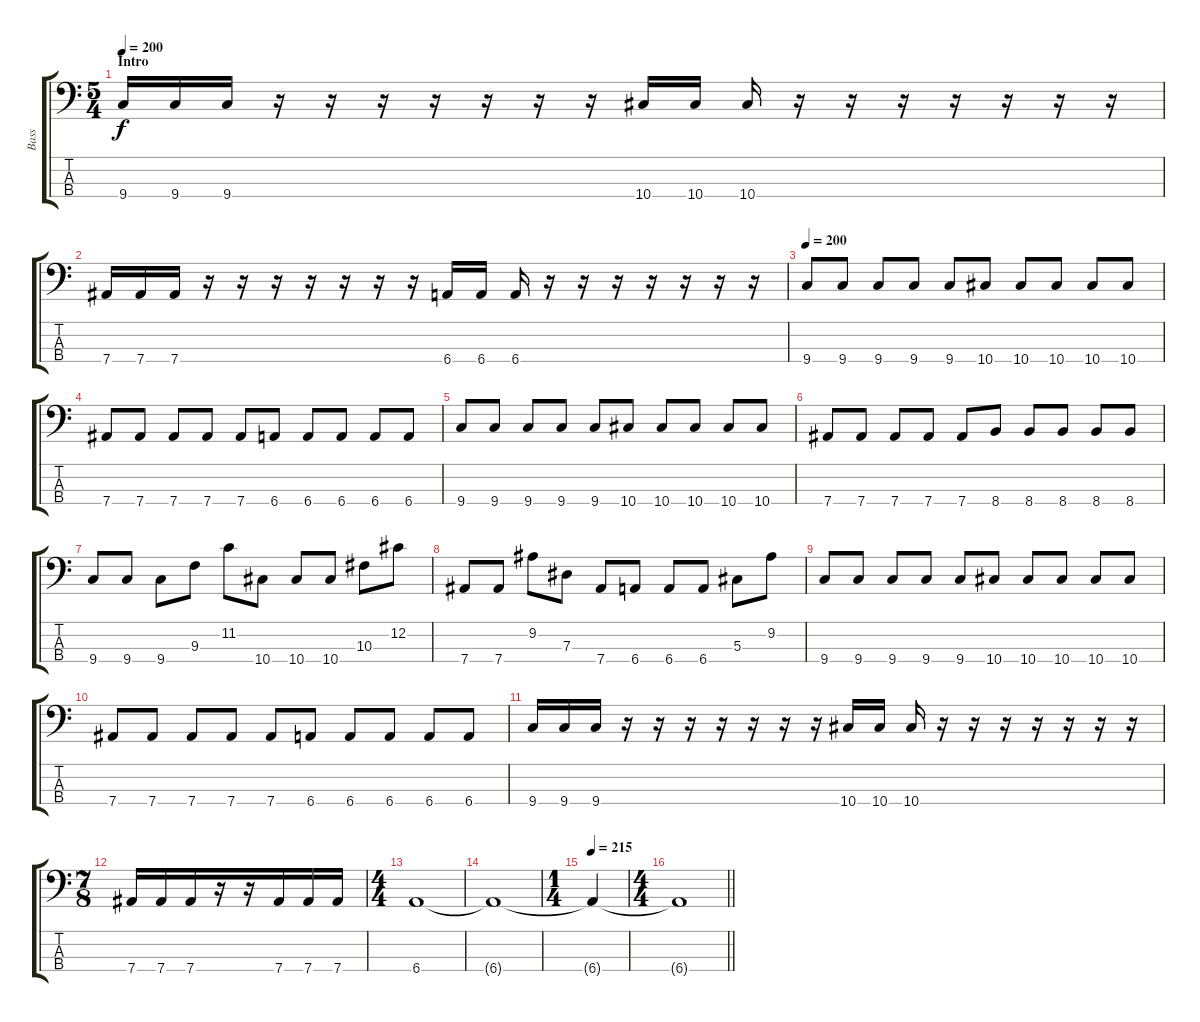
\track ("Bass" "Bass") {instrument electricbasspick}
\staff {score tabs}
\tuning (Gb2 Db2 Ab1 Eb1) {hide}
\ts (5 4)
\section ("" "Intro")
\tempo 200
\clef f4
\ks c
9.4.16{dy f instrument electricbasspick} 9.4.16 9.4.16 r.16 r.16 r.16 r.16 r.16 r.16 r.16 10.4.16 10.4.16 10.4.16 r.16 r.16 r.16 r.16 r.16 r.16 r.16 |
7.4.16 7.4.16 7.4.16 r.16 r.16 r.16 r.16 r.16 r.16 r.16 6.4.16 6.4.16 6.4.16 r.16 r.16 r.16 r.16 r.16 r.16 r.16 |
\tempo 200
9.4.8 9.4.8 9.4.8 9.4.8 9.4.8 10.4.8 10.4.8 10.4.8 10.4.8 10.4.8 |
7.4.8 7.4.8 7.4.8 7.4.8 7.4.8 6.4.8 6.4.8 6.4.8 6.4.8 6.4.8 |
9.4.8 9.4.8 9.4.8 9.4.8 9.4.8 10.4.8 10.4.8 10.4.8 10.4.8 10.4.8 |
7.4.8 7.4.8 7.4.8 7.4.8 7.4.8 8.4.8 8.4.8 8.4.8 8.4.8 8.4.8 |
9.4.8 9.4.8 9.4.8 9.3.8 11.2.8 10.4.8 10.4.8 10.4.8 10.3.8 12.2.8 |
7.4.8 7.4.8 9.2.8 7.3.8 7.4.8 6.4.8 6.4.8 6.4.8 5.3.8 9.2.8 |
9.4.8 9.4.8 9.4.8 9.4.8 9.4.8 10.4.8 10.4.8 10.4.8 10.4.8 10.4.8 |
7.4.8 7.4.8 7.4.8 7.4.8 7.4.8 6.4.8 6.4.8 6.4.8 6.4.8 6.4.8 |
9.4.16 9.4.16 9.4.16 r.16 r.16 r.16 r.16 r.16 r.16 r.16 10.4.16 10.4.16 10.4.16 r.16 r.16 r.16 r.16 r.16 r.16 r.16 |
\ts (7 8)
7.4.16 7.4.16 7.4.16 r.16 r.16 7.4.16 7.4.16 7.4.16 |
\ts (4 4)
6.4.1 |
6.4{t}.1 |
\ts (1 4)
\tempo 215
6.4{t}.4 |
\ts (4 4)
\barLineRight lightlight
6.4{t}.1
